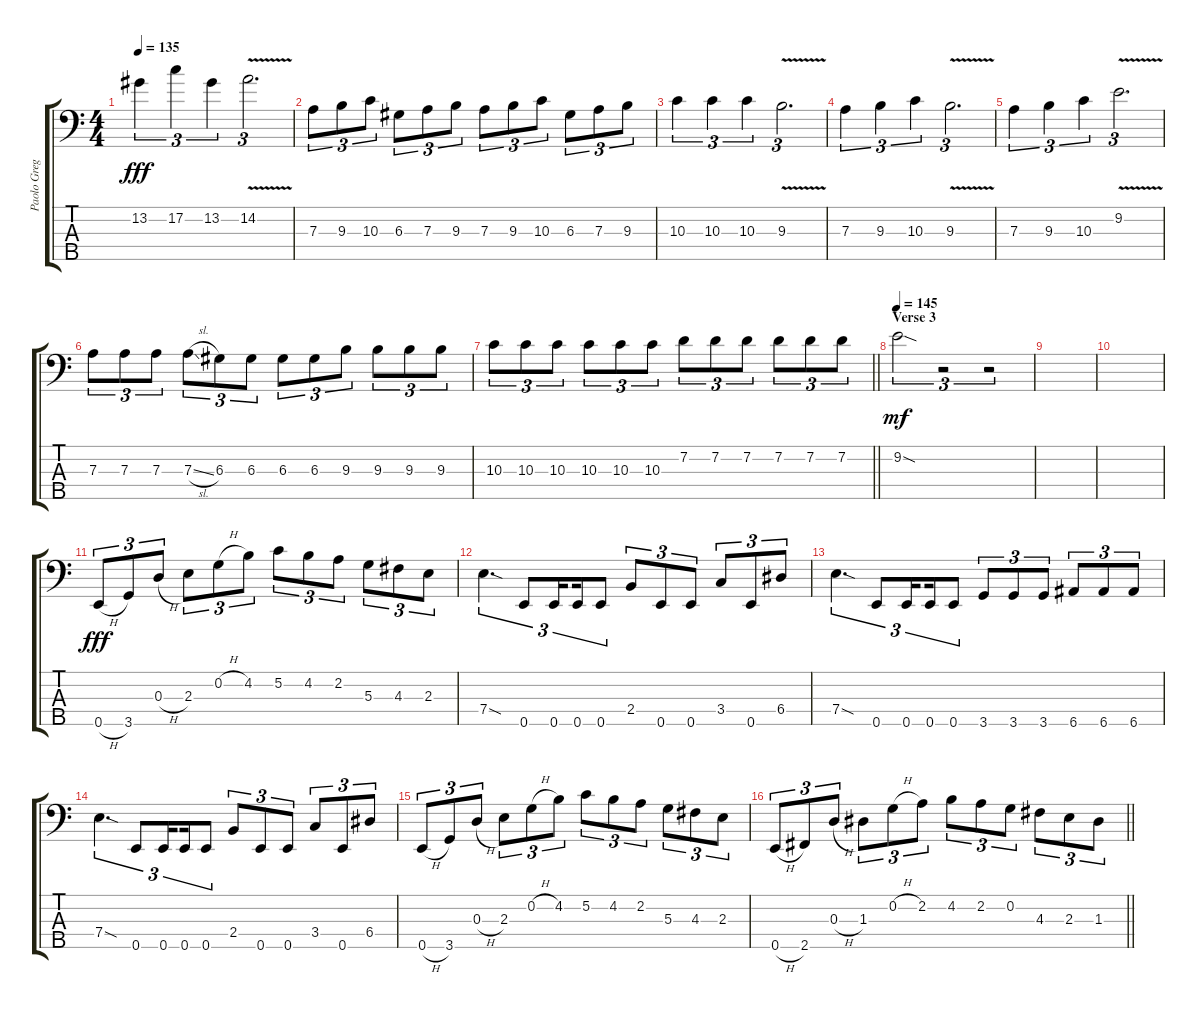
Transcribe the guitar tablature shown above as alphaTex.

\track ("Paolo Gregoletto" "Paolo Greg") {instrument electricbassfinger bank 1}
\staff {score tabs}
\tuning (C3 G2 D2 A1 E1) {hide}
\ts (4 4)
\tempo 135
\clef f4
\ks c
13.2.4{tu (3 2) dy fff} 17.2.4{tu (3 2)} 13.2.4{tu (3 2)} 14.2{v}.2{d tu (3 2)} |
7.3.8{tu (3 2)} 9.3.8{tu (3 2)} 10.3.8{tu (3 2)} 6.3.8{tu (3 2)} 7.3.8{tu (3 2)} 9.3.8{tu (3 2)} 7.3.8{tu (3 2)} 9.3.8{tu (3 2)} 10.3.8{tu (3 2)} 6.3.8{tu (3 2)} 7.3.8{tu (3 2)} 9.3.8{tu (3 2)} |
10.3.4{tu (3 2)} 10.3.4{tu (3 2)} 10.3.4{tu (3 2)} 9.3{v}.2{d tu (3 2)} |
7.3.4{tu (3 2)} 9.3.4{tu (3 2)} 10.3.4{tu (3 2)} 9.3{v}.2{d tu (3 2)} |
7.3.4{tu (3 2)} 9.3.4{tu (3 2)} 10.3.4{tu (3 2)} 9.2{v}.2{d tu (3 2)} |
7.3.8{tu (3 2)} 7.3.8{tu (3 2)} 7.3.8{tu (3 2)} 7.3{sl}.8{tu (3 2)} 6.3.8{tu (3 2)} 6.3.8{tu (3 2)} 6.3.8{tu (3 2)} 6.3.8{tu (3 2)} 9.3.8{tu (3 2)} 9.3.8{tu (3 2)} 9.3.8{tu (3 2)} 9.3.8{tu (3 2)} |
\barLineRight lightlight
10.3.8{tu (3 2)} 10.3.8{tu (3 2)} 10.3.8{tu (3 2)} 10.3.8{tu (3 2)} 10.3.8{tu (3 2)} 10.3.8{tu (3 2)} 7.2.8{tu (3 2)} 7.2.8{tu (3 2)} 7.2.8{tu (3 2)} 7.2.8{tu (3 2)} 7.2.8{tu (3 2)} 7.2.8{tu (3 2)} |
\section ("" "Verse 3")
\tempo 145
9.2{sod}.2{tu (3 2) dy mf} r.2{tu (3 2)} r.2{tu (3 2)} |
|
|
0.5{h}.8{tu (3 2) dy fff instrument electricbassfinger} 3.5.8{tu (3 2)} 0.3{h}.8{tu (3 2)} 2.3.8{tu (3 2)} 0.2{h}.8{tu (3 2)} 4.2.8{tu (3 2)} 5.2.8{tu (3 2)} 4.2.8{tu (3 2)} 2.2.8{tu (3 2)} 5.3.8{tu (3 2)} 4.3.8{tu (3 2)} 2.3.8{tu (3 2)} |
7.4{sod}.4{d tu (3 2)} 0.5.8{tu (3 2)} 0.5.16{tu (3 2) beam splitsecondary} 0.5.16{tu (3 2)} 0.5.8{tu (3 2)} 2.4.8{tu (3 2)} 0.5.8{tu (3 2)} 0.5.8{tu (3 2)} 3.4.8{tu (3 2)} 0.5.8{tu (3 2)} 6.4.8{tu (3 2)} |
7.4{sod}.4{d tu (3 2)} 0.5.8{tu (3 2)} 0.5.16{tu (3 2) beam splitsecondary} 0.5.16{tu (3 2)} 0.5.8{tu (3 2)} 3.5.8{tu (3 2)} 3.5.8{tu (3 2)} 3.5.8{tu (3 2)} 6.5.8{tu (3 2)} 6.5.8{tu (3 2)} 6.5.8{tu (3 2)} |
7.4{sod}.4{d tu (3 2)} 0.5.8{tu (3 2)} 0.5.16{tu (3 2) beam splitsecondary} 0.5.16{tu (3 2)} 0.5.8{tu (3 2)} 2.4.8{tu (3 2)} 0.5.8{tu (3 2)} 0.5.8{tu (3 2)} 3.4.8{tu (3 2)} 0.5.8{tu (3 2)} 6.4.8{tu (3 2)} |
0.5{h}.8{tu (3 2)} 3.5.8{tu (3 2)} 0.3{h}.8{tu (3 2)} 2.3.8{tu (3 2)} 0.2{h}.8{tu (3 2)} 4.2.8{tu (3 2)} 5.2.8{tu (3 2)} 4.2.8{tu (3 2)} 2.2.8{tu (3 2)} 5.3.8{tu (3 2)} 4.3.8{tu (3 2)} 2.3.8{tu (3 2)} |
\barLineRight lightlight
0.5{h}.8{tu (3 2)} 2.5.8{tu (3 2)} 0.3{h}.8{tu (3 2)} 1.3.8{tu (3 2)} 0.2{h}.8{tu (3 2)} 2.2.8{tu (3 2)} 4.2.8{tu (3 2)} 2.2.8{tu (3 2)} 0.2.8{tu (3 2)} 4.3.8{tu (3 2)} 2.3.8{tu (3 2)} 1.3.8{tu (3 2)}
